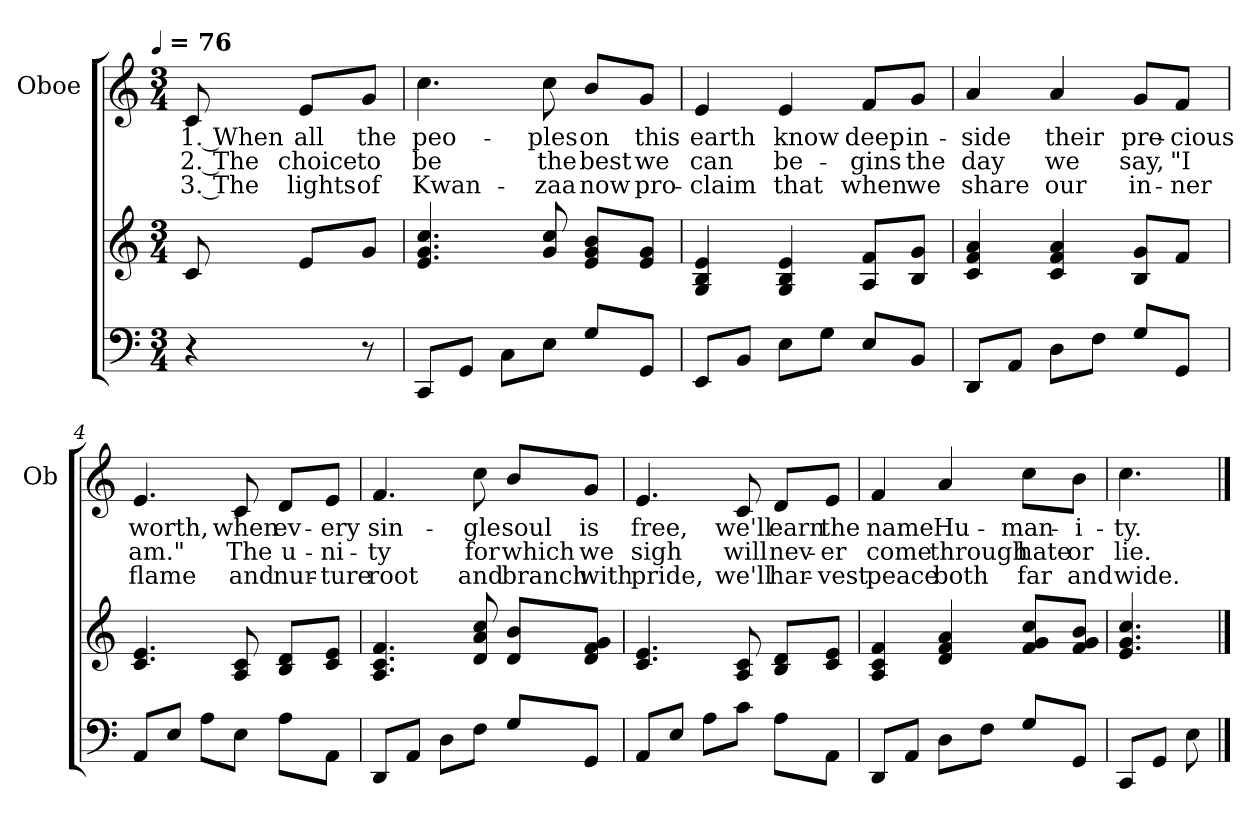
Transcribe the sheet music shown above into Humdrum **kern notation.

**kern	**kern	**kern	**text	**text	**text
*part2	*part2	*part1	*part1	*part1	*part1
*staff3	*staff2	*staff1	*staff1	*staff1	*staff1
*	*	*I"Oboe	*	*	*
*	*	*I'Ob	*	*	*
*clefF4	*clefG2	*clefG2	*	*	*
!!LO:TX:omd:t=[quarter] = 76
*M3/4	*M3/4	*M3/4	*	*	*
*MM76	*MM76	*MM76	*	*	*
=	=	=	=	=	=
4r	8c/	8c/	1. When	2. The	3. The
.	8eL	8eL	all	choice	lights
8r	8gJ	8gJ	the	to	of
=1	=1	=1	=1	=1	=1
8CCL	4.e/ 4.g/ 4.cc/	4.cc\	peo-	be	Kwan-
8GGJ	.	.	.	.	.
8CL	.	.	.	.	.
8EJ	8g/ 8cc/	8cc\	-ples	the	-zaa
8GL	8e 8g 8bL	8bL	on	best	now
8GGJ	8e 8gJ	8gJ	this	we	pro-
=2	=2	=2	=2	=2	=2
8EEL	4G/ 4B/ 4e/	4e/	earth	can	-claim
8BBJ	.	.	.	.	.
8EL	4G/ 4B/ 4e/	4e/	know	be-	that
8GJ	.	.	.	.	.
8EL	8A 8fL	8fL	deep	-gins	when
8BBJ	8B 8gJ	8gJ	in-	the	we
!!LO:LB:g=z
=3	=3	=3	=3	=3	=3
8DDL	4c/ 4f/ 4a/	4a/	-side	day	share
8AAJ	.	.	.	.	.
8DL	4c/ 4f/ 4a/	4a/	their	we	our
8FJ	.	.	.	.	.
8GL	8B 8gL	8gL	pre-	say,	in-
8GGJ	8fJ	8fJ	-cious	"I	-ner
=4	=4	=4	=4	=4	=4
8AAL	4.c/ 4.e/	4.e/	worth,	am."	flame
8EJ	.	.	.	.	.
8AL	.	.	.	.	.
8EJ	8A/ 8c/	8c/	when	The	and
8AL	8B 8dL	8dL	ev-	u-	nur-
8AAJ	8c 8eJ	8eJ	-ery	-ni-	-ture
=5	=5	=5	=5	=5	=5
8DDL	4.A/ 4.c/ 4.f/	4.f/	sin-	-ty	root
8AAJ	.	.	.	.	.
8DL	.	.	.	.	.
8FJ	8d/ 8a/ 8cc/	8cc\	-gle	for	and
8GL	8d 8bL	8bL	soul	which	branch
8GGJ	8d 8f 8gJ	8gJ	is	we	with
!!LO:LB:g=z
=6	=6	=6	=6	=6	=6
8AAL	4.c/ 4.e/	4.e/	free,	sigh	pride,
8EJ	.	.	.	.	.
8AL	.	.	.	.	.
8cJ	8A/ 8c/	8c/	we'll	will	we'll
8AL	8B 8dL	8dL	earn	nev-	har-
8AAJ	8c 8eJ	8eJ	the	-er	-vest
=7	=7	=7	=7	=7	=7
8DDL	4A/ 4c/ 4f/	4f/	name	come	peace
8AAJ	.	.	.	.	.
8DL	4d/ 4f/ 4a/	4a/	Hu-	through	both
8FJ	.	.	.	.	.
8GL	8f 8g 8ccL	8ccL	-man-	hate	far
8GGJ	8f 8g 8bJ	8bJ	-i-	or	and
=8	=8	=8	=8	=8	=8
8CCL	4.e/ 4.g/ 4.cc/	4.cc\	-ty.	lie.	wide.
8GGJ	.	.	.	.	.
8E\	.	.	.	.	.
==	==	==	==	==	==
*-	*-	*-	*-	*-	*-
